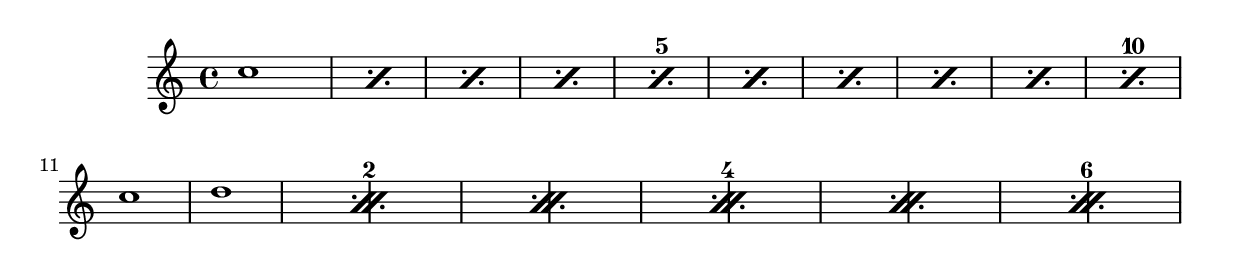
%% DO NOT EDIT this file manually; it is automatically
%% generated from LSR http://lsr.dsi.unimi.it
%% Make any changes in LSR itself, or in Documentation/snippets/new/ ,
%% and then run scripts/auxiliar/makelsr.py
%%
%% This file is in the public domain.
\version "2.14.0"

\header {
  lsrtags = "repeats, tweaks-and-overrides"

%% Translation of GIT committish: 59caa3adce63114ca7972d18f95d4aadc528ec3d
  texidoces = "
Se pueden mostrar los contadores de las repeticiones del tipo
porcentaje a intervalos regulares mediante el establecimiento de
la propiedad de contexto @code{repeatCountVisibility}.

"
  doctitlees = "Visibilidad del contador de repeticiones de tipo porcentaje"


%% Translation of GIT committish: 0a868be38a775ecb1ef935b079000cebbc64de40
  texidocde = "
Prozentwiederholungszähler können in regelmäßigen Intervallen angezeigt
werden, indem man die Eigenschaft @code{repeatCountVisibility} beeinflusst.
"
  doctitlede = "Sichtbarkeit von Prozent-Wiederholungen"

%% Translation of GIT committish: a5bde6d51a5c88e952d95ae36c61a5efc22ba441
  texidocfr = "
Le numéro de mesure répétée sera imprimé à intervalle régulier si vous
déterminez la propriété de contexte @code{repeatCountVisibility}.

"
  doctitlefr = "Affichage du numéro de répétition en pourcent"


  texidoc = "
Percent repeat counters can be shown at regular intervals by setting
the context property @code{repeatCountVisibility}.

"
  doctitle = "Percent repeat count visibility"
} % begin verbatim

\relative c'' {
  \set countPercentRepeats = ##t
  \set repeatCountVisibility = #(every-nth-repeat-count-visible 5)
  \repeat percent 10 { c1 } \break
  \set repeatCountVisibility = #(every-nth-repeat-count-visible 2)
  \repeat percent 6 { c1 d1 }
}
